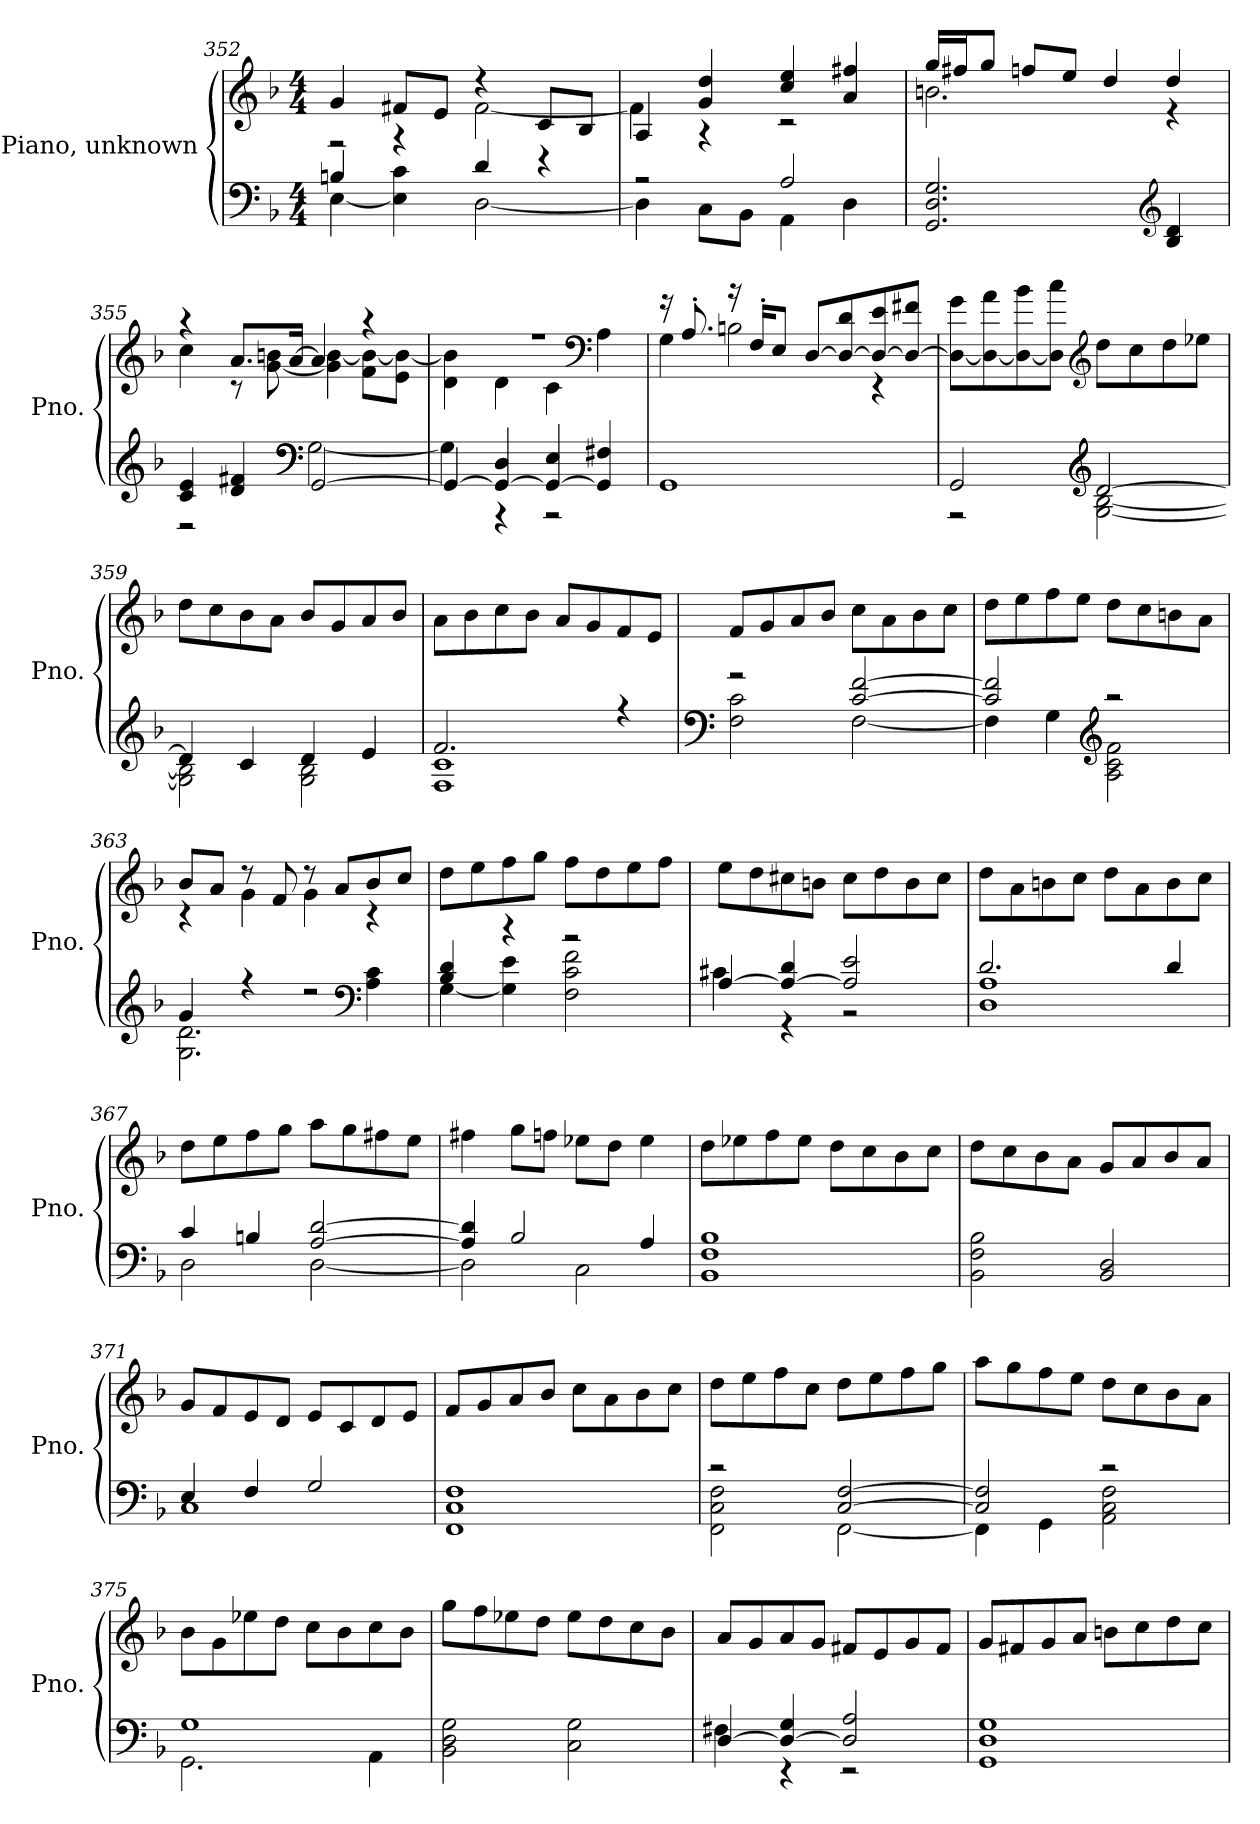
**kern	**kern
*part1	*part1
*staff2	*staff1
*I"Piano, unknown	*
*I'Pno.	*
*clefF4	*clefG2
*k[b-]	*k[b-]
*M4/4	*M4/4
=352	=352
*^	*^
4Bn/	[4E\	4g/	2r
4r	4E\] 4c\	8f#X/L	.
.	.	8e/J	.
4d/	[2D\	4r	[2f#\
4r	.	8c/L	.
.	.	8B-/J	.
=353	=353	=353	=353
2r	4D\]	4A/	4f#\]
.	8C\L	4g/ 4dd/	4r
.	8BB-\J	.	.
2A/	4AA\	4cc/ 4ee/	2r
.	4D\	4a/ 4ff#X/	.
*v	*v	*	*
=354	=354	=354
2.GG/ 2.D/ 2.G/	16gg/LL	2.bn\
.	16ff#X/J	.
.	8gg/J	.
.	8ffn/L	.
.	8ee/J	.
.	4dd/	.
*clefG2	*	*
4B-/ 4d/	4dd/	4r
!!LO:PB:g=z	!!
=355	=355	=355
*^	*	*
4c/ 4e/	2r	4r	4cc\
4d/ 4f#X/	.	8.a/L	8r
.	.	.	[8g\ 8bn\
.	.	[16a/Jk	.
*clefF4	*	*	*
[2GG/	[2G\	4a/]	4g\] [4b\
.	.	4r	8f\ 8b\_L
.	.	.	8e\ 8b\_J
=356	=356	=356	=356
4GG/_	4G\]	1r	4d\ 4b\]
4GG/_ 4D/	4r	.	4d\
4GG/_ 4E/	2r	.	4c\
*	*	*clefF4	*
4GG/] 4F#X/	.	.	4A\
*v	*v	*	*
=357	=357	=357
1GG	16r	4G\
.	8.A'/	.
.	16r	2Bn\
.	16F'/KL	.
.	8E/J	.
.	[8D/L	.
.	8D/_ 8d/	.
.	8D/_ 8e/	4r
.	8D/_ 8f#X/J	.
*	*v	*v
!!LO:LB:g=z
=358	=358
*^	*
2GG/	2r	8D\_ 8g\L
.	.	8D\_ 8a\
.	.	8D\_ 8b-\
.	.	8D\] 8cc\J
*clefG2	*	*clefG2
[2d/	[2G\ [2B-\	8dd\L
.	.	8cc\
.	.	8dd\
.	.	8ee-X\J
=359	=359	=359
4d/]	2G\] 2B-\]	8dd\L
.	.	8cc\
4c/	.	8b-\
.	.	8a\J
4d/	2G\ 2B-\	8b-/L
.	.	8g/
4e/	.	8a/
.	.	8b-/J
=360	=360	=360
2.f/	1F 1c	8a\L
.	.	8b-\
.	.	8cc\
.	.	8b-\J
.	.	8a/L
.	.	8g/
4r	.	8f/
.	.	8e/J
=361	=361	=361
*clefF4	*	*
2r	2F\ 2c\	8f/L
.	.	8g/
.	.	8a/
.	.	8b-/J
[2c/ [2f/	[2F\	8cc\L
.	.	8a\
.	.	8b-\
.	.	8cc\J
!!LO:LB:g=z
=362	=362	=362
2c/] 2f/]	4F\]	8dd\L
.	.	8ee\
.	4G\	8ff\
.	.	8ee\J
*clefG2	*	*
2r	2A\ 2c\ 2f\	8dd\L
.	.	8cc\
.	.	8bn\
.	.	8a\J
=363	=363	=363
*	*	*^
4g/	2.G\ 2.d\	8b-/L	4r
.	.	8a/J	.
4r	.	8r	4g\
.	.	8f/	.
2r	.	8r	4g\
.	.	8a/L	.
*clefF4	*	*	*
.	4A\ 4c\	8b-/	4r
.	.	8cc/J	.
*	*	*v	*v
=364	=364	=364
4B-/ 4d/	[4G\	8dd\L
.	.	8ee\
4r	4G\] 4e\	8ff\
.	.	8gg\J
2r	2F\ 2c\ 2f\	8ff\L
.	.	8dd\
.	.	8ee\
.	.	8ff\J
=365	=365	=365
[4A/	4c#X\	8ee\L
.	.	8dd\
4A/_ 4d/	4r	8cc#X\
.	.	8bn\J
2A/] 2e/	2r	8cc#\L
.	.	8dd\
.	.	8b\
.	.	8cc#\J
!!LO:LB:g=z
=366	=366	=366
2.d/	1D 1A	8dd\L
.	.	8a\
.	.	8bn\
.	.	8cc\J
.	.	8dd\L
.	.	8a\
4d/	.	8b\
.	.	8cc\J
=367	=367	=367
4c/	2D\	8dd\L
.	.	8ee\
4Bn/	.	8ff\
.	.	8gg\J
[2A/ [2d/	[2D\	8aa\L
.	.	8gg\
.	.	8ff#X\
.	.	8ee\J
=368	=368	=368
4A/] 4d/]	2D\]	4ff#X\
2B-/	.	8gg\L
.	.	8ffn\J
.	2C\	8ee-X\L
.	.	8dd\J
4A/	.	4ee-\
*v	*v	*
=369	=369
1BB- 1F 1B-	8dd\L
.	8ee-X\
.	8ff\
.	8ee-\J
.	8dd\L
.	8cc\
.	8b-\
.	8cc\J
=370	=370
2BB-\ 2F\ 2B-\	8dd\L
.	8cc\
.	8b-\
.	8a\J
2BB-/ 2D/	8g/L
.	8a/
.	8b-/
.	8a/J
!!LO:LB:g=z
=371	=371
*^	*
4E/	1C	8g/L
.	.	8f/
4F/	.	8e/
.	.	8d/J
2G/	.	8e/L
.	.	8c/
.	.	8d/
.	.	8e/J
*v	*v	*
=372	=372
1FF 1C 1F	8f/L
.	8g/
.	8a/
.	8b-/J
.	8cc\L
.	8a\
.	8b-\
.	8cc\J
=373	=373
*^	*
2r	2FF\ 2C\ 2F\	8dd\L
.	.	8ee\
.	.	8ff\
.	.	8cc\J
[2C/ [2F/	[2FF\	8dd\L
.	.	8ee\
.	.	8ff\
.	.	8gg\J
=374	=374	=374
2C/] 2F/]	4FF\]	8aa\L
.	.	8gg\
.	4GG\	8ff\
.	.	8ee\J
2r	2AA\ 2C\ 2F\	8dd\L
.	.	8cc\
.	.	8b-\
.	.	8a\J
=375	=375	=375
1G	2.GG\	8b-\L
.	.	8g\
.	.	8ee-X\
.	.	8dd\J
.	.	8cc\L
.	.	8b-\
.	4AA\	8cc\
.	.	8b-\J
*v	*v	*
!!LO:LB:g=z
=376	=376
2BB-\ 2D\ 2G\	8gg\L
.	8ff\
.	8ee-X\
.	8dd\J
2C\ 2G\	8ee-\L
.	8dd\
.	8cc\
.	8b-\J
=377	=377
*^	*
[4D/	4F#X\	8a/L
.	.	8g/
4D/_ 4G/	4r	8a/
.	.	8g/J
2D/] 2A/	2r	8f#X/L
.	.	8e/
.	.	8g/
.	.	8f#/J
*v	*v	*
=378	=378
1GG 1D 1G	8g/L
.	8f#X/
.	8g/
.	8a/J
.	8bn\L
.	8cc\
.	8dd\
.	8cc\J
=	=
*-	*-
